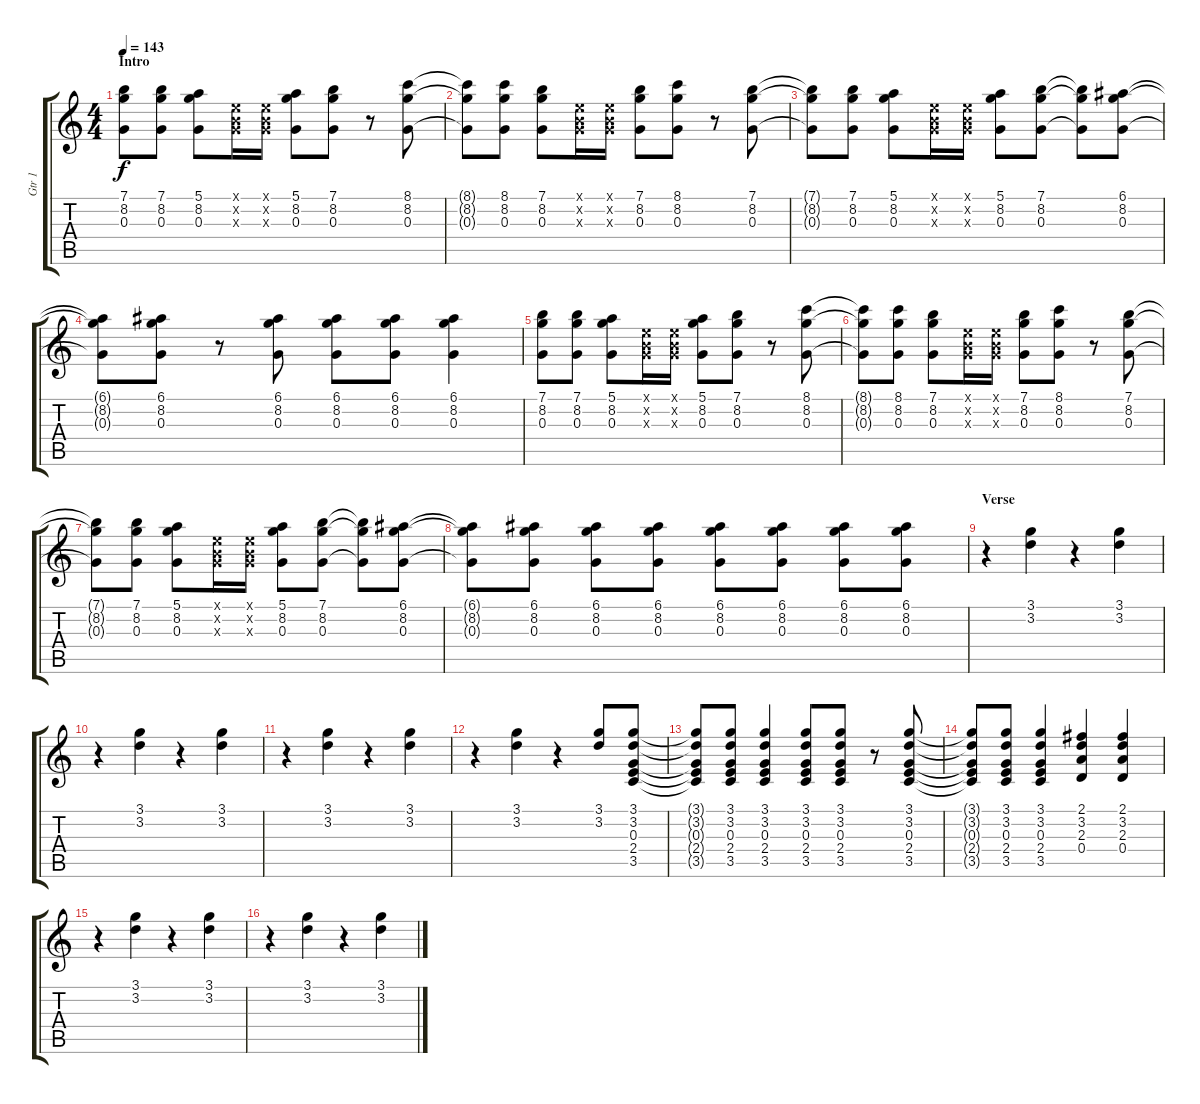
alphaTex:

\track ("Gtr 1" "Gtr 1") {instrument distortionguitar}
\staff {score tabs}
\tuning (E4 B3 G3 D3 A2 E2) {hide}
\ts (4 4)
\section ("" "Intro")
\tempo 143
\clef g2
\ks c
(7.1 8.2 0.3).8{dy f instrument distortionguitar} (7.1 8.2 0.3).8 (5.1 8.2 0.3).8 (0.1{x} 0.2{x} 0.3{x}).16 (0.1{x} 0.2{x} 0.3{x}).16 (5.1 8.2 0.3).8 (7.1 8.2 0.3).8 r.8 (8.1 8.2 0.3).8 |
(8.1{t} 8.2{t} 0.3{t}).8 (8.1 8.2 0.3).8 (7.1 8.2 0.3).8 (0.1{x} 0.2{x} 0.3{x}).16 (0.1{x} 0.2{x} 0.3{x}).16 (7.1 8.2 0.3).8 (8.1 8.2 0.3).8 r.8 (7.1 8.2 0.3).8 |
(7.1{t} 8.2{t} 0.3{t}).8 (7.1 8.2 0.3).8 (5.1 8.2 0.3).8 (0.1{x} 0.2{x} 0.3{x}).16 (0.1{x} 0.2{x} 0.3{x}).16 (5.1 8.2 0.3).8 (7.1 8.2 0.3).8 (7.1{t} 8.2{t} 0.3{t}).8 (6.1 8.2 0.3).8 |
(6.1{t} 8.2{t} 0.3{t}).8 (6.1 8.2 0.3).8 r.8 (6.1 8.2 0.3).8 (6.1 8.2 0.3).8 (6.1 8.2 0.3).8 (6.1 8.2 0.3).4 |
(7.1 8.2 0.3).8 (7.1 8.2 0.3).8 (5.1 8.2 0.3).8 (0.1{x} 0.2{x} 0.3{x}).16 (0.1{x} 0.2{x} 0.3{x}).16 (5.1 8.2 0.3).8 (7.1 8.2 0.3).8 r.8 (8.1 8.2 0.3).8 |
(8.1{t} 8.2{t} 0.3{t}).8 (8.1 8.2 0.3).8 (7.1 8.2 0.3).8 (0.1{x} 0.2{x} 0.3{x}).16 (0.1{x} 0.2{x} 0.3{x}).16 (7.1 8.2 0.3).8 (8.1 8.2 0.3).8 r.8 (7.1 8.2 0.3).8 |
(7.1{t} 8.2{t} 0.3{t}).8 (7.1 8.2 0.3).8 (5.1 8.2 0.3).8 (0.1{x} 0.2{x} 0.3{x}).16 (0.1{x} 0.2{x} 0.3{x}).16 (5.1 8.2 0.3).8 (7.1 8.2 0.3).8 (7.1{t} 8.2{t} 0.3{t}).8 (6.1 8.2 0.3).8 |
(6.1{t} 8.2{t} 0.3{t}).8 (6.1 8.2 0.3).8 (6.1 8.2 0.3).8 (6.1 8.2 0.3).8 (6.1 8.2 0.3).8 (6.1 8.2 0.3).8 (6.1 8.2 0.3).8 (6.1 8.2 0.3).8 |
\section ("" "Verse")
r.4 (3.1 3.2).4{volume 5} r.4 (3.1 3.2).4 |
r.4 (3.1 3.2).4 r.4 (3.1 3.2).4 |
r.4 (3.1 3.2).4 r.4 (3.1 3.2).4 |
r.4 (3.1 3.2).4 r.4 (3.1 3.2).8 (3.1 3.2 0.3 2.4 3.5).8{volume 4} |
(3.1{t} 3.2{t} 0.3{t} 2.4{t} 3.5{t}).8 (3.1 3.2 0.3 2.4 3.5).8 (3.1 3.2 0.3 2.4 3.5).4 (3.1 3.2 0.3 2.4 3.5).8 (3.1 3.2 0.3 2.4 3.5).8 r.8 (3.1 3.2 0.3 2.4 3.5).8 |
(3.1{t} 3.2{t} 0.3{t} 2.4{t} 3.5{t}).8 (3.1 3.2 0.3 2.4 3.5).8 (3.1 3.2 0.3 2.4 3.5).4 (2.1 3.2 2.3 0.4).4 (2.1 3.2 2.3 0.4).4 |
r.4 (3.1 3.2).4{volume 6} r.4 (3.1 3.2).4 |
r.4 (3.1 3.2).4 r.4 (3.1 3.2).4
